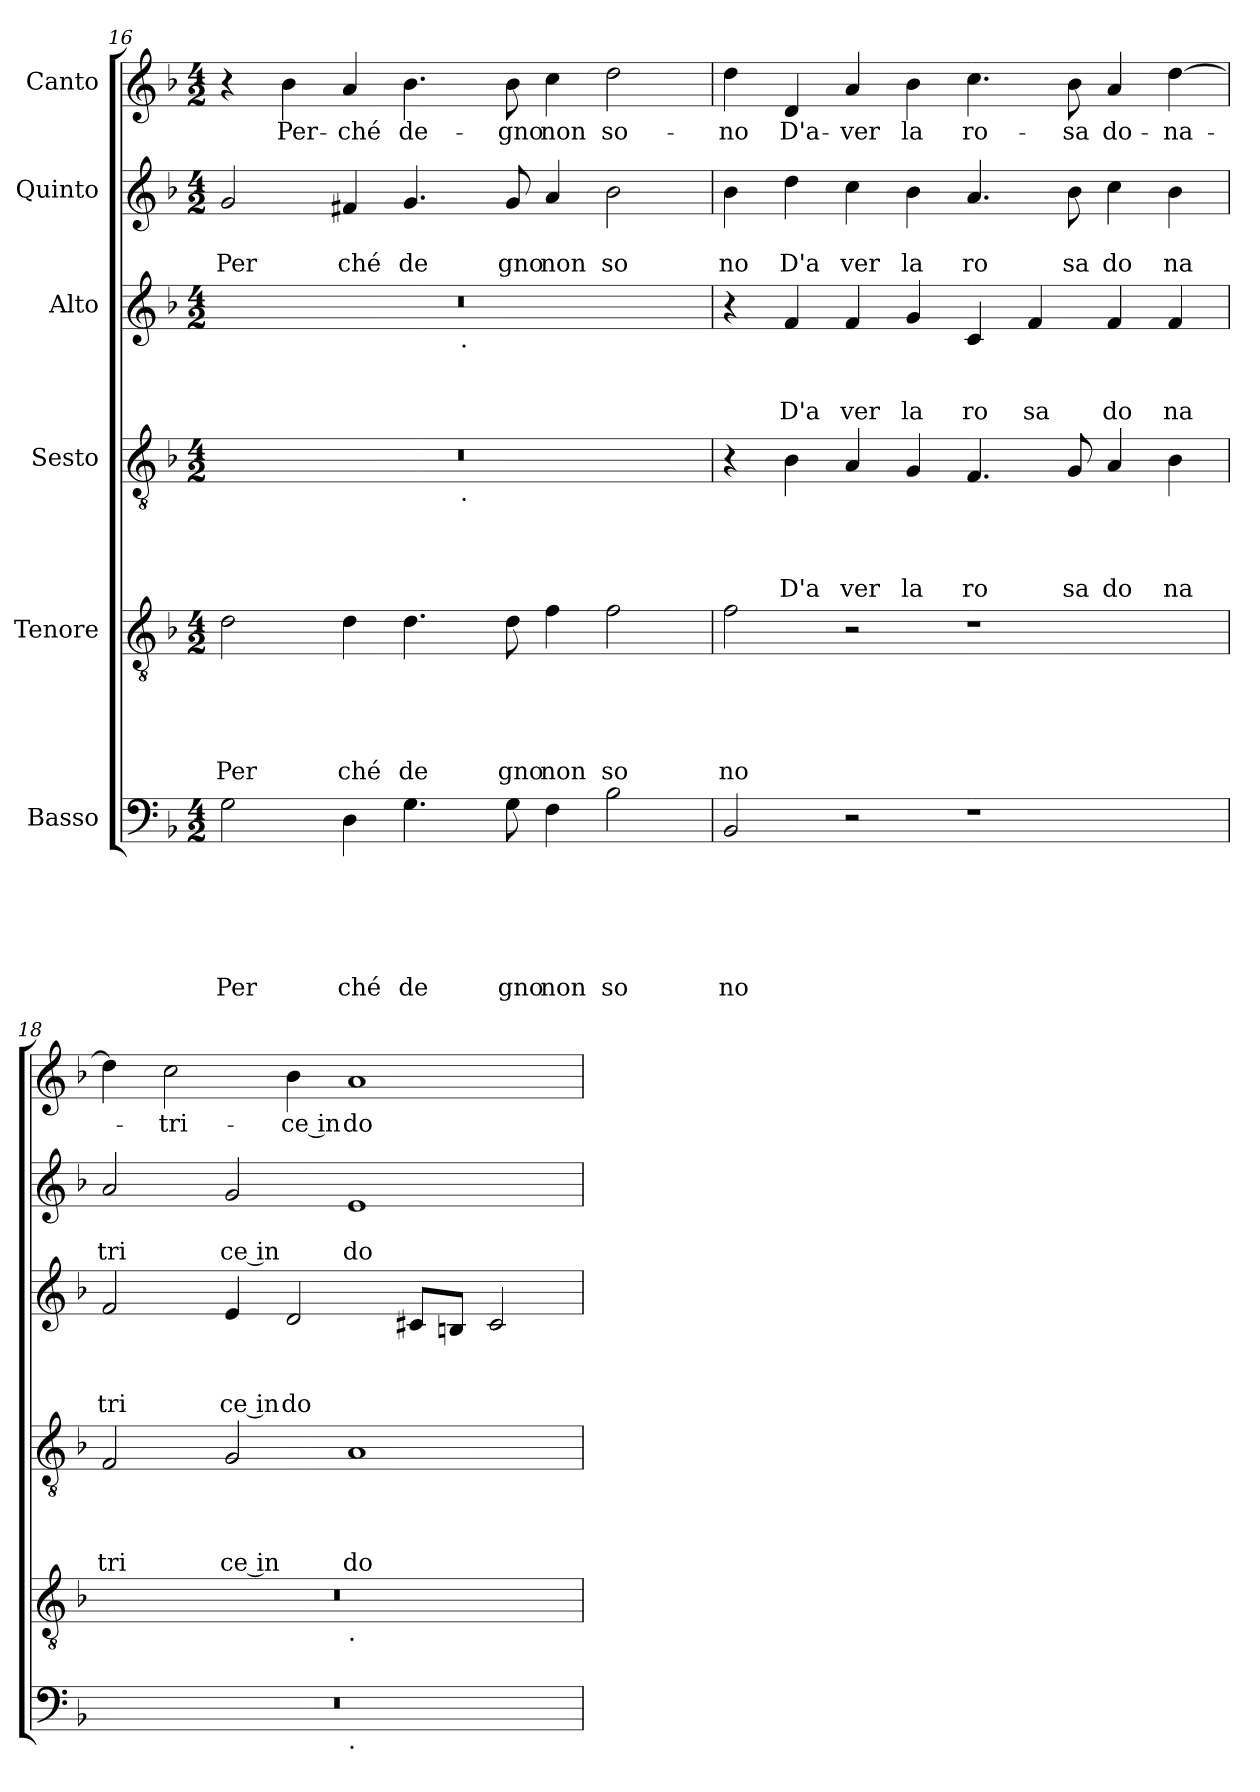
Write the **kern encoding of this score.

**kern	**text	**text	**text	**text	**text	**text	**kern	**text	**text	**text	**text	**text	**kern	**text	**text	**text	**text	**kern	**text	**text	**text	**kern	**text	**text	**kern	**text
*part6	*part6	*part6	*part6	*part6	*part6	*part6	*part5	*part5	*part5	*part5	*part5	*part5	*part4	*part4	*part4	*part4	*part4	*part3	*part3	*part3	*part3	*part2	*part2	*part2	*part1	*part1
*staff6	*staff6	*staff6	*staff6	*staff6	*staff6	*staff6	*staff5	*staff5	*staff5	*staff5	*staff5	*staff5	*staff4	*staff4	*staff4	*staff4	*staff4	*staff3	*staff3	*staff3	*staff3	*staff2	*staff2	*staff2	*staff1	*staff1
*I"Basso	*	*	*	*	*	*	*I"Tenore	*	*	*	*	*	*I"Sesto	*	*	*	*	*I"Alto	*	*	*	*I"Quinto	*	*	*I"Canto	*
*clefF4	*	*	*	*	*	*	*clefGv2	*	*	*	*	*	*clefGv2	*	*	*	*	*clefG2	*	*	*	*clefG2	*	*	*clefG2	*
*ITrd-3c-5	*	*	*	*	*	*	*ITrd-3c-5	*	*	*	*	*	*ITrd-3c-5	*	*	*	*	*ITrd-3c-5	*	*	*	*	*	*	*	*
*k[b-e-]	*	*	*	*	*	*	*k[b-e-]	*	*	*	*	*	*k[b-e-]	*	*	*	*	*k[b-e-]	*	*	*	*k[b-]	*	*	*k[b-]	*
*B-:	*	*	*	*	*	*	*B-:	*	*	*	*	*	*B-:	*	*	*	*	*B-:	*	*	*	*F:	*	*	*F:	*
*M4/2	*	*	*	*	*	*	*M4/2	*	*	*	*	*	*M4/2	*	*	*	*	*M4/2	*	*	*	*M4/2	*	*	*M4/2	*
=16	=16	=16	=16	=16	=16	=16	=16	=16	=16	=16	=16	=16	=16	=16	=16	=16	=16	=16	=16	=16	=16	=16	=16	=16	=16	=16
!	!	!	!	!	!	!LO:LY:b	!	!	!	!	!	!LO:LY:b	!	!	!	!	!	!	!	!	!	!	!	!LO:LY:b	!	!
*	*	*	*	*	*	*	*	*	*	*	*	*	*^	*	*	*	*	*^	*	*	*	*	*	*	*	*
2c\	.	.	.	.	.	Per	2g\	.	.	.	.	Per	0r	2ryy	.	.	.	.	0r	2ryy	.	.	.	2g/	.	Per	4r	.
!	!	!	!	!	!	!	!	!	!	!	!	!	!	!	!	!	!	!	!	!	!	!	!	!	!	!	!	!LO:LY:b
.	.	.	.	.	.	.	.	.	.	.	.	.	.	.	.	.	.	.	.	.	.	.	.	.	.	.	4b-\	Per-
!	!	!	!	!	!	!LO:LY:b	!	!	!	!	!	!LO:LY:b	!	!	!	!	!	!	!	!	!	!	!	!	!	!LO:LY:b	!	!LO:LY:b
4G\	.	.	.	.	.	ché	4g\	.	.	.	.	ché	.	4...ryy	.	.	.	.	.	4...ryy	.	.	.	4f#X/	.	ché	4a/	-ché
!	!	!	!	!	!	!LO:LY:b	!	!	!	!	!	!LO:LY:b	!	!	!	!	!	!	!	!	!	!	!	!	!	!LO:LY:b	!	!LO:LY:b
4.c\	.	.	.	.	.	de	4.g\	.	.	.	.	de	.	.	.	.	.	.	.	.	.	.	.	4.g/	.	de	4.b-\	de-
!	!	!	!	!	!	!	!	!	!	!	!	!	!	!	!	!	!	!	!	!LO:TX:b:t=.	!	!	!	!	!	!	!	!
!	!	!	!	!	!	!	!	!	!	!	!	!	!	!LO:TX:b:t=.	!	!	!	!	!	!	!	!	!	!	!	!	!	!
.	.	.	.	.	.	.	.	.	.	.	.	.	.	1ryy	.	.	.	.	.	1ryy	.	.	.	.	.	.	.	.
!	!	!	!	!	!	!LO:LY:b	!	!	!	!	!	!LO:LY:b	!	!	!	!	!	!	!	!	!	!	!	!	!	!LO:LY:b	!	!LO:LY:b
8c\	.	.	.	.	.	gno	8g\	.	.	.	.	gno	.	.	.	.	.	.	.	.	.	.	.	8g/	.	gno	8b-\	-gno
!	!	!	!	!	!	!LO:LY:b	!	!	!	!	!	!LO:LY:b	!	!	!	!	!	!	!	!	!	!	!	!	!	!LO:LY:b	!	!LO:LY:b
4B-\	.	.	.	.	.	non	4b-\	.	.	.	.	non	.	.	.	.	.	.	.	.	.	.	.	4a/	.	non	4cc\	non
!	!	!	!	!	!	!LO:LY:b	!	!	!	!	!	!LO:LY:b	!	!	!	!	!	!	!	!	!	!	!	!	!	!LO:LY:b	!	!LO:LY:b
2e-\	.	.	.	.	.	so	2b-\	.	.	.	.	so	.	.	.	.	.	.	.	.	.	.	.	2b-\	.	so	2dd\	so-
.	.	.	.	.	.	.	.	.	.	.	.	.	.	32ryy	.	.	.	.	.	32ryy	.	.	.	.	.	.	.	.
!!LO:LB:g=z
=17	=17	=17	=17	=17	=17	=17	=17	=17	=17	=17	=17	=17	=17	=17	=17	=17	=17	=17	=17	=17	=17	=17	=17	=17	=17	=17	=17	=17
!	!	!	!	!	!	!LO:LY:b	!	!	!	!	!	!LO:LY:b	!	!	!	!	!	!	!	!	!	!	!	!	!	!LO:LY:b	!	!LO:LY:b
*	*	*	*	*	*	*	*	*	*	*	*	*	*v	*v	*	*	*	*	*	*	*	*	*	*	*	*	*	*
*	*	*	*	*	*	*	*	*	*	*	*	*	*	*	*	*	*	*v	*v	*	*	*	*	*	*	*	*
2E-/	.	.	.	.	.	no	2b-\	.	.	.	.	no	4r	.	.	.	.	4r	.	.	.	4b-\	.	no	4dd\	-no
!	!	!	!	!	!	!	!	!	!	!	!	!	!	!	!	!	!LO:LY:b	!	!	!	!LO:LY:b	!	!	!LO:LY:b	!	!LO:LY:b
.	.	.	.	.	.	.	.	.	.	.	.	.	4e-\	.	.	.	D'a	4b-/	.	.	D'a	4dd\	.	D'a	4d/	D'a-
!	!	!	!	!	!	!	!	!	!	!	!	!	!	!	!	!	!LO:LY:b	!	!	!	!LO:LY:b	!	!	!LO:LY:b	!	!LO:LY:b
2r	.	.	.	.	.	.	2r	.	.	.	.	.	4d/	.	.	.	ver	4b-/	.	.	ver	4cc\	.	ver	4a/	-ver
!	!	!	!	!	!	!	!	!	!	!	!	!	!	!	!	!	!LO:LY:b	!	!	!	!LO:LY:b	!	!	!LO:LY:b	!	!LO:LY:b
.	.	.	.	.	.	.	.	.	.	.	.	.	4c/	.	.	.	la	4cc/	.	.	la	4b-\	.	la	4b-\	la
!	!	!	!	!	!	!	!	!	!	!	!	!	!	!	!	!	!LO:LY:b	!	!	!	!LO:LY:b	!	!	!LO:LY:b	!	!LO:LY:b
1r	.	.	.	.	.	.	1r	.	.	.	.	.	4.B-/	.	.	.	ro	4f/	.	.	ro	4.a/	.	ro	4.cc\	ro-
!	!	!	!	!	!	!	!	!	!	!	!	!	!	!	!	!	!	!	!	!	!LO:LY:b	!	!	!	!	!
.	.	.	.	.	.	.	.	.	.	.	.	.	.	.	.	.	.	4b-/	.	.	sa	.	.	.	.	.
!	!	!	!	!	!	!	!	!	!	!	!	!	!	!	!	!	!LO:LY:b	!	!	!	!	!	!	!LO:LY:b	!	!LO:LY:b
.	.	.	.	.	.	.	.	.	.	.	.	.	8c/	.	.	.	sa	.	.	.	.	8b-\	.	sa	8b-\	-sa
!	!	!	!	!	!	!	!	!	!	!	!	!	!	!	!	!	!LO:LY:b	!	!	!	!LO:LY:b	!	!	!LO:LY:b	!	!LO:LY:b
.	.	.	.	.	.	.	.	.	.	.	.	.	4d/	.	.	.	do	4b-/	.	.	do	4cc\	.	do	4a/	do-
!	!	!	!	!	!	!	!	!	!	!	!	!	!	!	!	!	!LO:LY:b	!	!	!	!LO:LY:b	!	!	!LO:LY:b	!	!LO:LY:b
.	.	.	.	.	.	.	.	.	.	.	.	.	4e-\	.	.	.	na	4b-/	.	.	na	4b-\	.	na	[>4dd\	-na-
=18	=18	=18	=18	=18	=18	=18	=18	=18	=18	=18	=18	=18	=18	=18	=18	=18	=18	=18	=18	=18	=18	=18	=18	=18	=18	=18
!	!	!	!	!	!	!	!	!	!	!	!	!	!	!	!	!	!LO:LY:b	!	!	!	!LO:LY:b	!	!	!LO:LY:b	!	!
*^	*	*	*	*	*	*	*^	*	*	*	*	*	*	*	*	*	*	*	*	*	*	*	*	*	*	*
0r	1ryy	.	.	.	.	.	.	0r	1ryy	.	.	.	.	.	2B-/	.	.	.	tri	2b-/	.	.	tri	2a/	.	tri	4dd\]	.
!	!	!	!	!	!	!	!	!	!	!	!	!	!	!	!	!	!	!	!	!	!	!	!	!	!	!	!	!LO:LY:b
.	.	.	.	.	.	.	.	.	.	.	.	.	.	.	.	.	.	.	.	.	.	.	.	.	.	.	2cc\	-tri-
!	!	!	!	!	!	!	!	!	!	!	!	!	!	!	!	!	!	!	!LO:LY:b:rj	!	!	!	!LO:LY:b:rj	!	!	!LO:LY:b:rj	!	!
.	.	.	.	.	.	.	.	.	.	.	.	.	.	.	2c/	.	.	.	ce in	4a/	.	.	ce in	2g/	.	ce in	.	.
!	!	!	!	!	!	!	!	!	!	!	!	!	!	!	!	!	!	!	!	!	!	!	!LO:LY:b	!	!	!	!	!LO:LY:b:rj
.	.	.	.	.	.	.	.	.	.	.	.	.	.	.	.	.	.	.	.	2g/	.	.	do	.	.	.	4b-\	-ce in
!	!	!	!	!	!	!	!	!	!LO:TX:b:t=.	!	!	!	!	!	!	!	!	!	!	!	!	!	!	!	!	!	!	!
!	!LO:TX:b:t=.	!	!	!	!	!	!	!	!	!	!	!	!	!	!	!	!	!	!	!	!	!	!	!	!	!	!	!
!	!	!	!	!	!	!	!	!	!	!	!	!	!	!	!	!	!	!	!LO:LY:b	!	!	!	!	!	!	!LO:LY:b	!	!LO:LY:b
.	1ryy	.	.	.	.	.	.	.	1ryy	.	.	.	.	.	1d	.	.	.	do	.	.	.	.	1e	.	do	1a	do-
.	.	.	.	.	.	.	.	.	.	.	.	.	.	.	.	.	.	.	.	8f#X/L	.	.	.	.	.	.	.	.
.	.	.	.	.	.	.	.	.	.	.	.	.	.	.	.	.	.	.	.	8en/J	.	.	.	.	.	.	.	.
.	.	.	.	.	.	.	.	.	.	.	.	.	.	.	.	.	.	.	.	2f#/	.	.	.	.	.	.	.	.
*v	*v	*	*	*	*	*	*	*	*	*	*	*	*	*	*	*	*	*	*	*	*	*	*	*	*	*	*	*
*	*	*	*	*	*	*	*v	*v	*	*	*	*	*	*	*	*	*	*	*	*	*	*	*	*	*	*	*
=	=	=	=	=	=	=	=	=	=	=	=	=	=	=	=	=	=	=	=	=	=	=	=	=	=	=
*-	*-	*-	*-	*-	*-	*-	*-	*-	*-	*-	*-	*-	*-	*-	*-	*-	*-	*-	*-	*-	*-	*-	*-	*-	*-	*-
